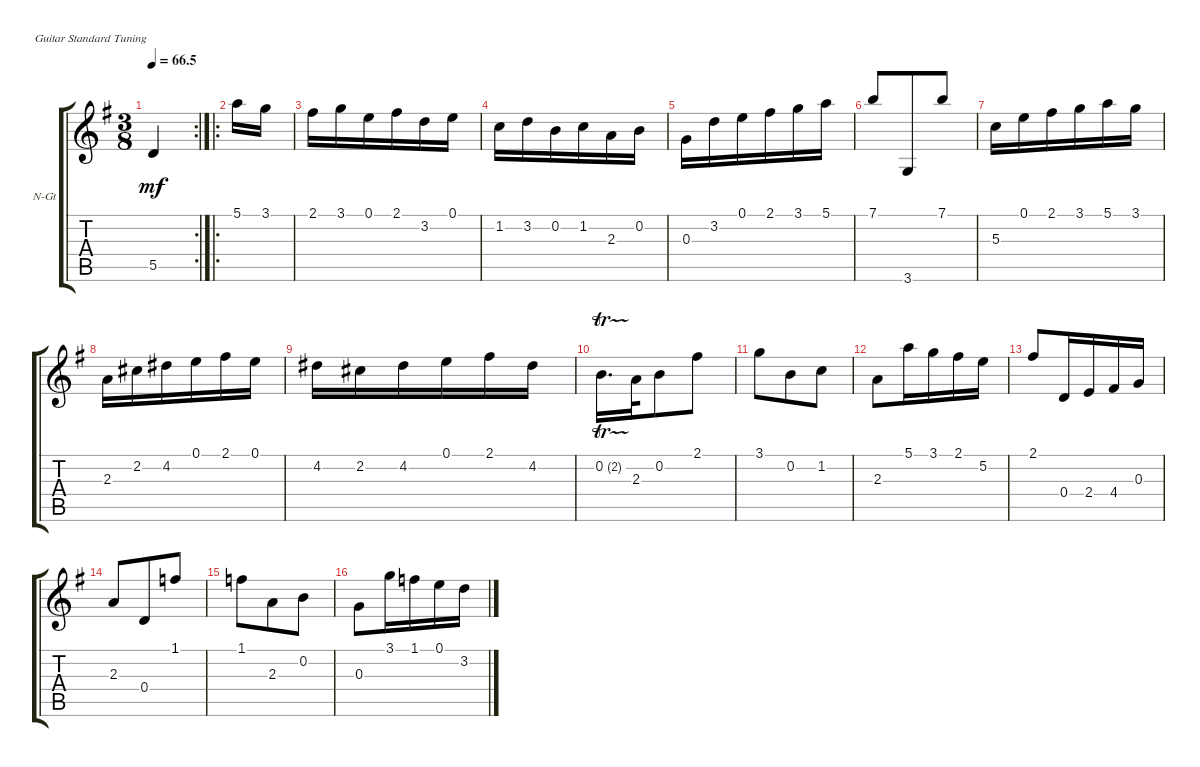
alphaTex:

\defaultSystemsLayout 4
\bracketExtendMode groupsimilarinstruments
\firstSystemTrackNameOrientation horizontal
\otherSystemsTrackNameOrientation horizontal
\track ("Nylon Guitar" "N-Gt") {instrument acousticguitarnylon}
\staff {score tabs}
\tuning (E4 B3 G3 D3 A2 E2)
\rc 2
\ts (3 8)
\tempo
66.5
\accidentals auto
\clef g2
\ottava regular
\simile none
\ks g
5.5.4{dy mf} |
\ro
5.1.16 3.1.16 |
2.1.16 3.1.16 0.1.16 2.1.16 3.2.16 0.1.16 |
1.2.16 3.2.16 0.2.16 1.2.16 2.3.16 0.2.16 |
0.3.16 3.2.16 0.1.16 2.1.16 3.1.16 5.1.16 |
7.1.8 3.6.8 7.1.8 |
5.3.16 0.1.16 2.1.16 3.1.16 5.1.16 3.1.16 |
2.3.16 2.2.16 4.2.16 0.1.16 2.1.16 0.1.16 |
4.2.16 2.2.16 4.2.16 0.1.16 2.1.16 4.2.16 |
0.2{tr (2 16)}.16{d} 2.3.32 0.2.8 2.1.8 |
3.1.8 0.2.8 1.2.8 |
2.3.8 5.1.16 3.1.16 2.1.16 5.2.16 |
2.1.8 0.4.16 2.4.16 4.4.16 0.3.16 |
2.3.8 0.4.8 1.1.8 |
1.1.8 2.3.8 0.2.8 |
0.3.8 3.1.16 1.1.16 0.1.16 3.2.16
